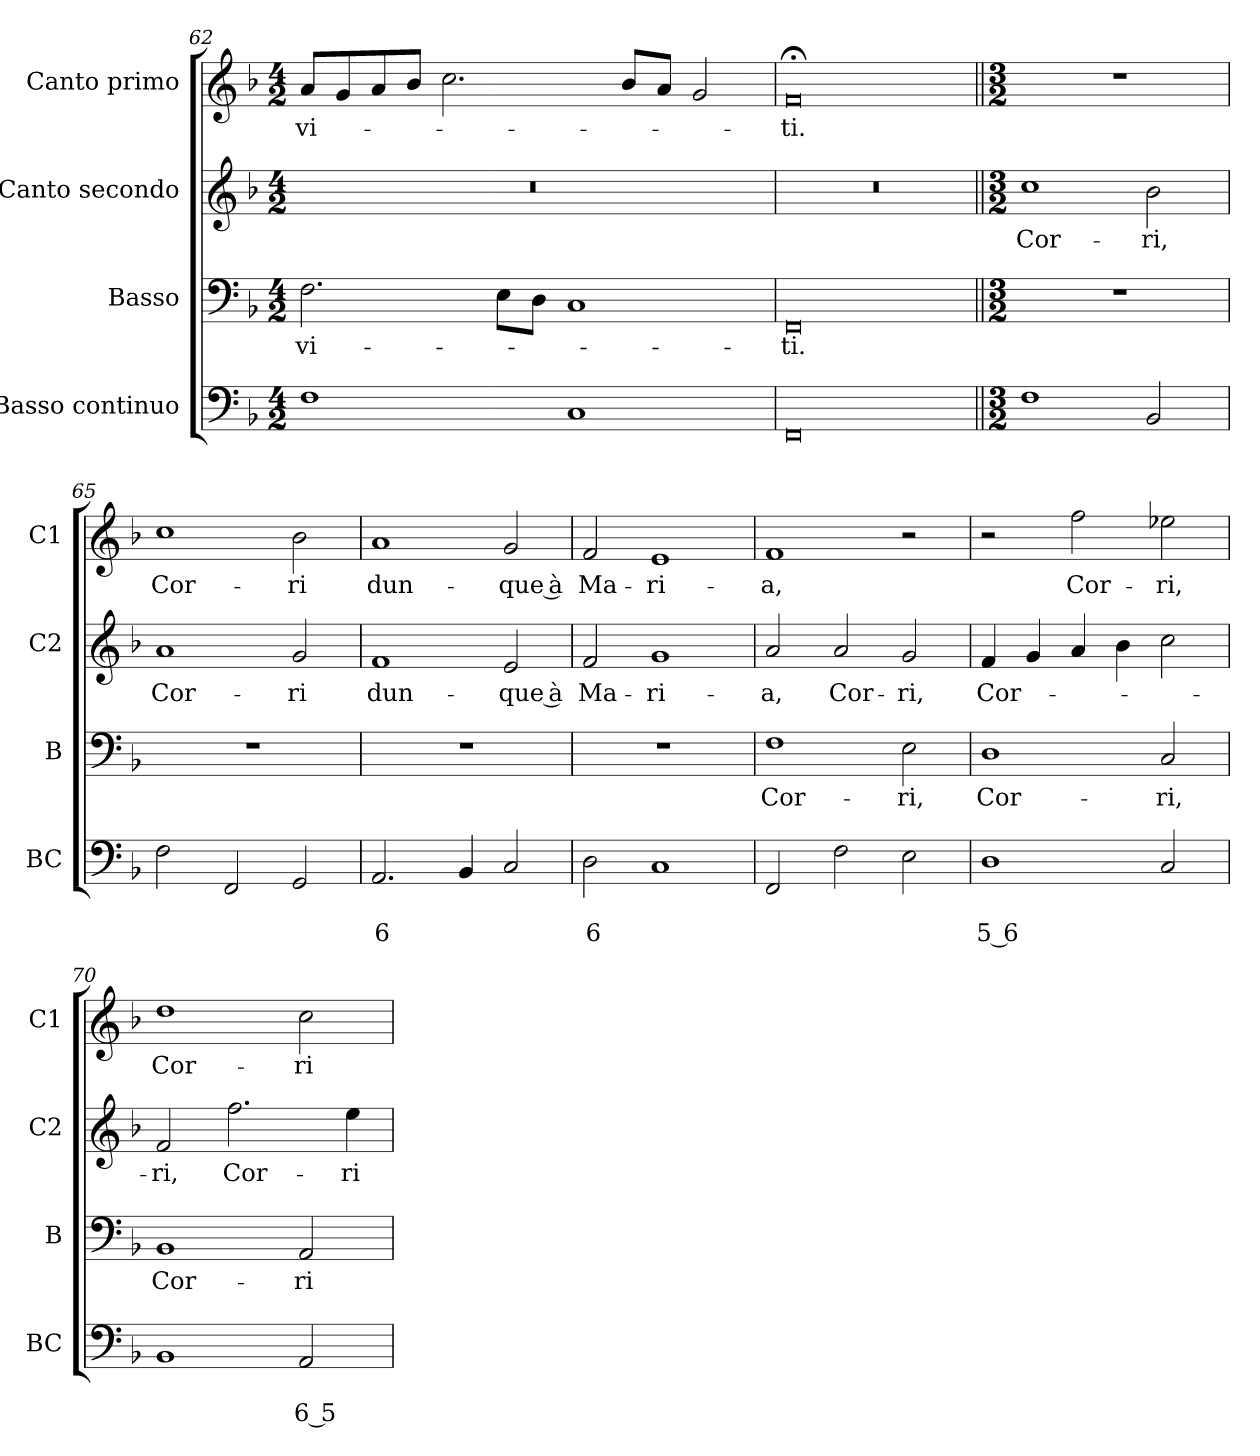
**kern	**text	**text	**kern	**text	**kern	**text	**kern	**text
*part4	*part4	*part4	*part3	*part3	*part2	*part2	*part1	*part1
*staff4	*staff4	*staff4	*staff3	*staff3	*staff2	*staff2	*staff1	*staff1
*I"Basso continuo	*	*	*I"Basso	*	*I"Canto secondo	*	*I"Canto primo	*
*I'BC	*	*	*I'B	*	*I'C2	*	*I'C1	*
*clefF4	*	*	*clefF4	*	*clefG2	*	*clefG2	*
*k[b-]	*	*	*k[b-]	*	*k[b-]	*	*k[b-]	*
*F:	*	*	*F:	*	*F:	*	*F:	*
*M4/2	*	*	*M4/2	*	*M4/2	*	*M4/2	*
=62	=62	=62	=62	=62	=62	=62	=62	=62
!	!	!	!	!LO:LY:b	!	!	!	!LO:LY:b
1F	.	.	2.F\	-vi-	0r	.	8a/L	-vi-
.	.	.	.	.	.	.	8g/	.
.	.	.	.	.	.	.	8a/	.
.	.	.	.	.	.	.	8b-/J	.
.	.	.	.	.	.	.	2.cc\	.
.	.	.	8E\L	.	.	.	.	.
.	.	.	8D\J	.	.	.	.	.
1C	.	.	1C	.	.	.	.	.
.	.	.	.	.	.	.	8b-/L	.
.	.	.	.	.	.	.	8a/J	.
.	.	.	.	.	.	.	2g/	.
=63	=63	=63	=63	=63	=63	=63	=63	=63
!	!	!	!	!LO:LY:b	!	!	!	!LO:LY:b
0FF	.	.	0FF	-ti.	0r	.	0f;<	-ti.
!!LO:LB:g=z
=64||	=64||	=64||	=64||	=64||	=64||	=64||	=64||	=64||
*M3/2	*	*	*M3/2	*	*M3/2	*	*M3/2	*
!	!	!	!	!	!	!LO:LY:b	!	!
1F	.	.	1.r	.	1cc	Cor-	1.r	.
!	!	!	!	!	!	!LO:LY:b	!	!
2BB-/	.	.	.	.	2b-\	-ri,	.	.
=65	=65	=65	=65	=65	=65	=65	=65	=65
!	!	!	!	!	!	!LO:LY:b	!	!LO:LY:b
2F\	.	.	1.r	.	1a	Cor-	1cc	Cor-
2FF/	.	.	.	.	.	.	.	.
!	!	!	!	!	!	!LO:LY:b	!	!LO:LY:b
2GG/	.	.	.	.	2g/	-ri	2b-\	-ri
=66	=66	=66	=66	=66	=66	=66	=66	=66
!	!	!LO:LY:b	!	!	!	!LO:LY:b	!	!LO:LY:b
2.AA/	.	6	1.r	.	1f	dun-	1a	dun-
4BB-/	.	.	.	.	.	.	.	.
!	!	!	!	!	!	!LO:LY:b	!	!LO:LY:b
2C/	.	.	.	.	2e/	-que à	2g/	-que à
=67	=67	=67	=67	=67	=67	=67	=67	=67
!	!	!LO:LY:b	!	!	!	!LO:LY:b	!	!LO:LY:b
2D\	.	6	1.r	.	2f/	Ma-	2f/	Ma-
!	!	!	!	!	!	!LO:LY:b	!	!LO:LY:b
1C	.	.	.	.	1g	-ri-	1e	-ri-
=68	=68	=68	=68	=68	=68	=68	=68	=68
!	!	!	!	!LO:LY:b	!	!LO:LY:b	!	!LO:LY:b
2FF/	.	.	1F	Cor-	2a/	-a,	1f	-a,
!	!	!	!	!	!	!LO:LY:b	!	!
2F\	.	.	.	.	2a/	Cor-	.	.
!	!	!	!	!LO:LY:b	!	!LO:LY:b	!	!
2E\	.	.	2E\	-ri,	2g/	-ri,	2r	.
=69	=69	=69	=69	=69	=69	=69	=69	=69
!	!	!LO:LY:b	!	!LO:LY:b	!	!LO:LY:b	!	!
1D	.	5 6	1D	Cor-	4f/	Cor-	2r	.
.	.	.	.	.	4g/	.	.	.
!	!	!	!	!	!	!	!	!LO:LY:b
.	.	.	.	.	4a/	.	2ff\	Cor-
.	.	.	.	.	4b-\	.	.	.
!	!	!	!	!LO:LY:b	!	!	!	!LO:LY:b
2C/	.	.	2C/	-ri,	2cc\	.	2ee-X\	-ri,
!!LO:PB:g=z
=70	=70	=70	=70	=70	=70	=70	=70	=70
!	!	!	!	!LO:LY:b	!	!LO:LY:b	!	!LO:LY:b
1BB-	.	.	1BB-	Cor-	2f/	-ri,	1dd	Cor-
!	!	!	!	!	!	!LO:LY:b	!	!
.	.	.	.	.	2.ff\	Cor-	.	.
!	!	!LO:LY:b	!	!LO:LY:b	!	!	!	!LO:LY:b
2AA/	.	6 5	2AA/	-ri	.	.	2cc\	-ri
!	!	!	!	!	!	!LO:LY:b	!	!
.	.	.	.	.	4ee\	-ri	.	.
=	=	=	=	=	=	=	=	=
*-	*-	*-	*-	*-	*-	*-	*-	*-
